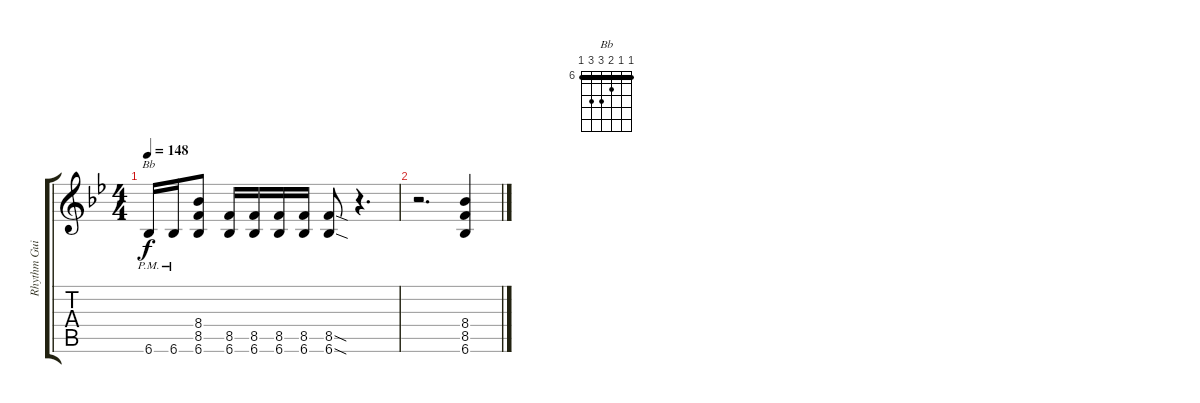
\track ("Rhythm Guitar" "Rhythm Gui") {instrument distortionguitar}
\staff {score tabs}
\tuning (E4 B3 G3 D3 A2 E2) {hide}
\chord ("Bb" 6 6 7 8 8 6) {firstfret 6 barre 6}
\ts (4 4)
\tempo 148
\clef g2
\ks bb
6.6{pm}.16{ch "Bb" dy f} 6.6{pm}.16 (8.4 8.5 6.6).8 (8.5 6.6).16 (8.5 6.6).16 (8.5 6.6).16 (8.5 6.6).16 (8.5{sod} 6.6{sod}).8 r.4{d} |
r.2{d} (8.4 8.5 6.6).4
